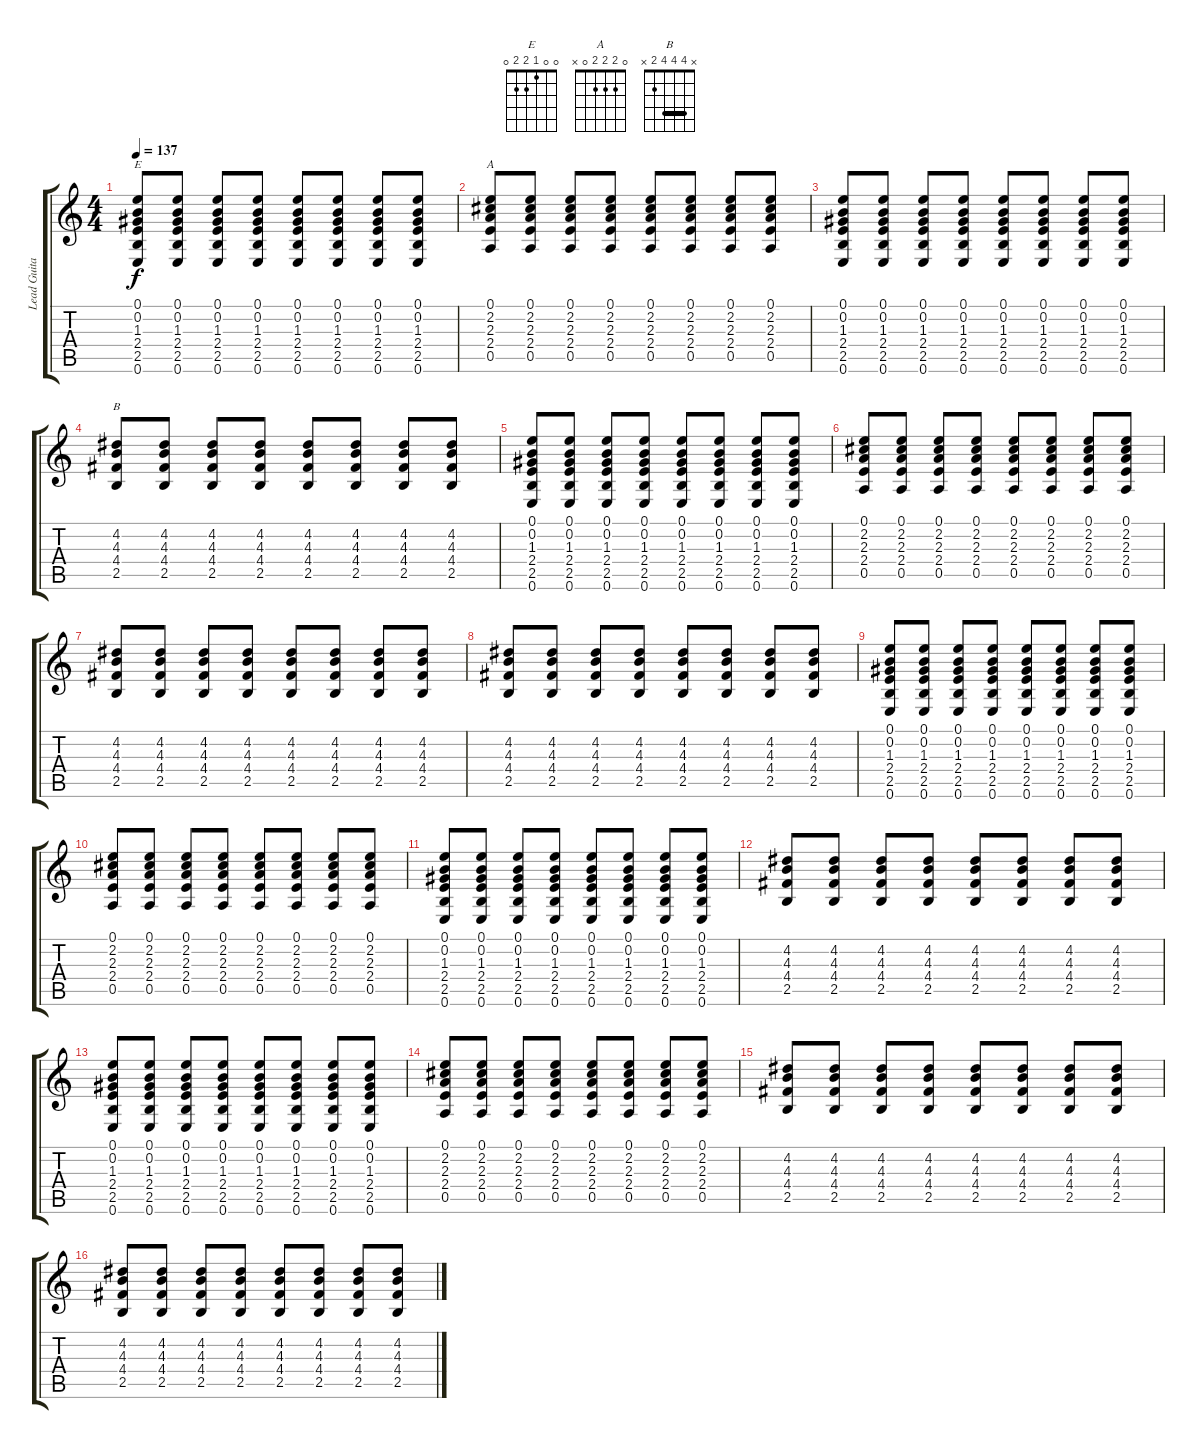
\track ("Lead Guitar [Kuddel]" "Lead Guita") {instrument distortionguitar}
\staff {score tabs}
\tuning (E4 B3 G3 D3 A2 E2) {hide}
\chord ("E" 0 0 1 2 2 0)
\chord ("A" 0 2 2 2 0 x)
\chord ("B" x 4 4 4 2 x) {barre 4}
\ts (4 4)
\tempo 137
\clef g2
\ks c
(0.1 0.2 1.3 2.4 2.5 0.6).8{ch "E" dy f volume 10} (0.1 0.2 1.3 2.4 2.5 0.6).8 (0.1 0.2 1.3 2.4 2.5 0.6).8 (0.1 0.2 1.3 2.4 2.5 0.6).8 (0.1 0.2 1.3 2.4 2.5 0.6).8 (0.1 0.2 1.3 2.4 2.5 0.6).8 (0.1 0.2 1.3 2.4 2.5 0.6).8 (0.1 0.2 1.3 2.4 2.5 0.6).8 |
(0.1 2.2 2.3 2.4 0.5).8{ch "A"} (0.1 2.2 2.3 2.4 0.5).8 (0.1 2.2 2.3 2.4 0.5).8 (0.1 2.2 2.3 2.4 0.5).8 (0.1 2.2 2.3 2.4 0.5).8 (0.1 2.2 2.3 2.4 0.5).8 (0.1 2.2 2.3 2.4 0.5).8 (0.1 2.2 2.3 2.4 0.5).8 |
(0.1 0.2 1.3 2.4 2.5 0.6).8 (0.1 0.2 1.3 2.4 2.5 0.6).8 (0.1 0.2 1.3 2.4 2.5 0.6).8 (0.1 0.2 1.3 2.4 2.5 0.6).8 (0.1 0.2 1.3 2.4 2.5 0.6).8 (0.1 0.2 1.3 2.4 2.5 0.6).8 (0.1 0.2 1.3 2.4 2.5 0.6).8 (0.1 0.2 1.3 2.4 2.5 0.6).8 |
(4.2 4.3 4.4 2.5).8{ch "B"} (4.2 4.3 4.4 2.5).8 (4.2 4.3 4.4 2.5).8 (4.2 4.3 4.4 2.5).8 (4.2 4.3 4.4 2.5).8 (4.2 4.3 4.4 2.5).8 (4.2 4.3 4.4 2.5).8 (4.2 4.3 4.4 2.5).8 |
(0.1 0.2 1.3 2.4 2.5 0.6).8{volume 7} (0.1 0.2 1.3 2.4 2.5 0.6).8 (0.1 0.2 1.3 2.4 2.5 0.6).8 (0.1 0.2 1.3 2.4 2.5 0.6).8 (0.1 0.2 1.3 2.4 2.5 0.6).8 (0.1 0.2 1.3 2.4 2.5 0.6).8 (0.1 0.2 1.3 2.4 2.5 0.6).8 (0.1 0.2 1.3 2.4 2.5 0.6).8 |
(0.1 2.2 2.3 2.4 0.5).8 (0.1 2.2 2.3 2.4 0.5).8 (0.1 2.2 2.3 2.4 0.5).8 (0.1 2.2 2.3 2.4 0.5).8 (0.1 2.2 2.3 2.4 0.5).8 (0.1 2.2 2.3 2.4 0.5).8 (0.1 2.2 2.3 2.4 0.5).8 (0.1 2.2 2.3 2.4 0.5).8 |
(4.2 4.3 4.4 2.5).8 (4.2 4.3 4.4 2.5).8 (4.2 4.3 4.4 2.5).8 (4.2 4.3 4.4 2.5).8 (4.2 4.3 4.4 2.5).8 (4.2 4.3 4.4 2.5).8 (4.2 4.3 4.4 2.5).8 (4.2 4.3 4.4 2.5).8 |
(4.2 4.3 4.4 2.5).8 (4.2 4.3 4.4 2.5).8 (4.2 4.3 4.4 2.5).8 (4.2 4.3 4.4 2.5).8 (4.2 4.3 4.4 2.5).8 (4.2 4.3 4.4 2.5).8 (4.2 4.3 4.4 2.5).8 (4.2 4.3 4.4 2.5).8 |
(0.1 0.2 1.3 2.4 2.5 0.6).8{volume 4} (0.1 0.2 1.3 2.4 2.5 0.6).8 (0.1 0.2 1.3 2.4 2.5 0.6).8 (0.1 0.2 1.3 2.4 2.5 0.6).8 (0.1 0.2 1.3 2.4 2.5 0.6).8 (0.1 0.2 1.3 2.4 2.5 0.6).8 (0.1 0.2 1.3 2.4 2.5 0.6).8 (0.1 0.2 1.3 2.4 2.5 0.6).8 |
(0.1 2.2 2.3 2.4 0.5).8 (0.1 2.2 2.3 2.4 0.5).8 (0.1 2.2 2.3 2.4 0.5).8 (0.1 2.2 2.3 2.4 0.5).8 (0.1 2.2 2.3 2.4 0.5).8 (0.1 2.2 2.3 2.4 0.5).8 (0.1 2.2 2.3 2.4 0.5).8 (0.1 2.2 2.3 2.4 0.5).8 |
(0.1 0.2 1.3 2.4 2.5 0.6).8 (0.1 0.2 1.3 2.4 2.5 0.6).8 (0.1 0.2 1.3 2.4 2.5 0.6).8 (0.1 0.2 1.3 2.4 2.5 0.6).8 (0.1 0.2 1.3 2.4 2.5 0.6).8 (0.1 0.2 1.3 2.4 2.5 0.6).8 (0.1 0.2 1.3 2.4 2.5 0.6).8 (0.1 0.2 1.3 2.4 2.5 0.6).8 |
(4.2 4.3 4.4 2.5).8 (4.2 4.3 4.4 2.5).8 (4.2 4.3 4.4 2.5).8 (4.2 4.3 4.4 2.5).8 (4.2 4.3 4.4 2.5).8 (4.2 4.3 4.4 2.5).8 (4.2 4.3 4.4 2.5).8 (4.2 4.3 4.4 2.5).8 |
(0.1 0.2 1.3 2.4 2.5 0.6).8{volume 0} (0.1 0.2 1.3 2.4 2.5 0.6).8 (0.1 0.2 1.3 2.4 2.5 0.6).8 (0.1 0.2 1.3 2.4 2.5 0.6).8 (0.1 0.2 1.3 2.4 2.5 0.6).8 (0.1 0.2 1.3 2.4 2.5 0.6).8 (0.1 0.2 1.3 2.4 2.5 0.6).8 (0.1 0.2 1.3 2.4 2.5 0.6).8 |
(0.1 2.2 2.3 2.4 0.5).8 (0.1 2.2 2.3 2.4 0.5).8 (0.1 2.2 2.3 2.4 0.5).8 (0.1 2.2 2.3 2.4 0.5).8 (0.1 2.2 2.3 2.4 0.5).8 (0.1 2.2 2.3 2.4 0.5).8 (0.1 2.2 2.3 2.4 0.5).8 (0.1 2.2 2.3 2.4 0.5).8 |
(4.2 4.3 4.4 2.5).8 (4.2 4.3 4.4 2.5).8 (4.2 4.3 4.4 2.5).8 (4.2 4.3 4.4 2.5).8 (4.2 4.3 4.4 2.5).8 (4.2 4.3 4.4 2.5).8 (4.2 4.3 4.4 2.5).8 (4.2 4.3 4.4 2.5).8 |
(4.2 4.3 4.4 2.5).8 (4.2 4.3 4.4 2.5).8 (4.2 4.3 4.4 2.5).8 (4.2 4.3 4.4 2.5).8 (4.2 4.3 4.4 2.5).8 (4.2 4.3 4.4 2.5).8 (4.2 4.3 4.4 2.5).8 (4.2 4.3 4.4 2.5).8
